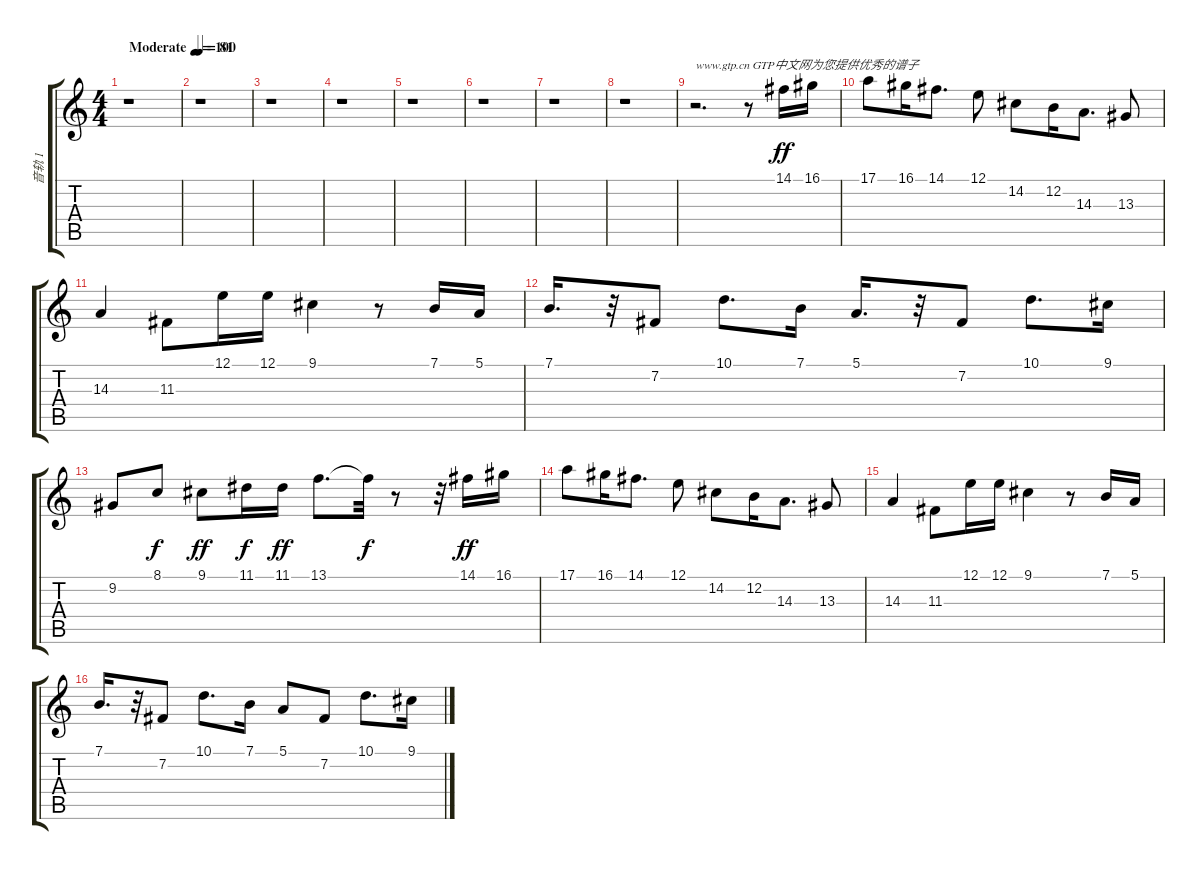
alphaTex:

\track ("音轨 1" "音轨 1") {instrument flute}
\staff {score tabs}
\tuning (E4 B3 G3 D3 A2 E2) {hide}
\ts (4 4)
\tempo (100 "Moderate")
\clef g2
\ks c
r.1{dy ff instrument flute} |
\tempo 81
r.1 |
r.1 |
r.1 |
r.1 |
r.1 |
r.1 |
r.1 |
r.2{d txt "www.gtp.cn GTP中文网为您提供优秀的谱子"} r.8 14.1.16 16.1.16 |
17.1.8 16.1.16 14.1.8{d} 12.1.8 14.2.8 12.2.16 14.3.8{d} 13.3.8 |
14.3.4 11.3.8 12.1.16 12.1.16 9.1.4 r.8 7.1.16 5.1.16 |
7.1.16{d} r.32 7.2.8 10.1.8{d} 7.1.16 5.1.16{d} r.32 7.2.8 10.1.8{d} 9.1.16 |
9.2.8 8.1.8{dy f} 9.1.8{dy ff} 11.1.16{dy f} 11.1.16{dy ff} 13.1.8{d} 13.1{t}.32{dy f} r.8 r.32 14.1.16{dy ff} 16.1.16 |
17.1.8 16.1.16 14.1.8{d} 12.1.8 14.2.8 12.2.16 14.3.8{d} 13.3.8 |
14.3.4 11.3.8 12.1.16 12.1.16 9.1.4 r.8 7.1.16 5.1.16 |
7.1.16{d} r.32 7.2.8 10.1.8{d} 7.1.16 5.1.8 7.2.8 10.1.8{d} 9.1.16
